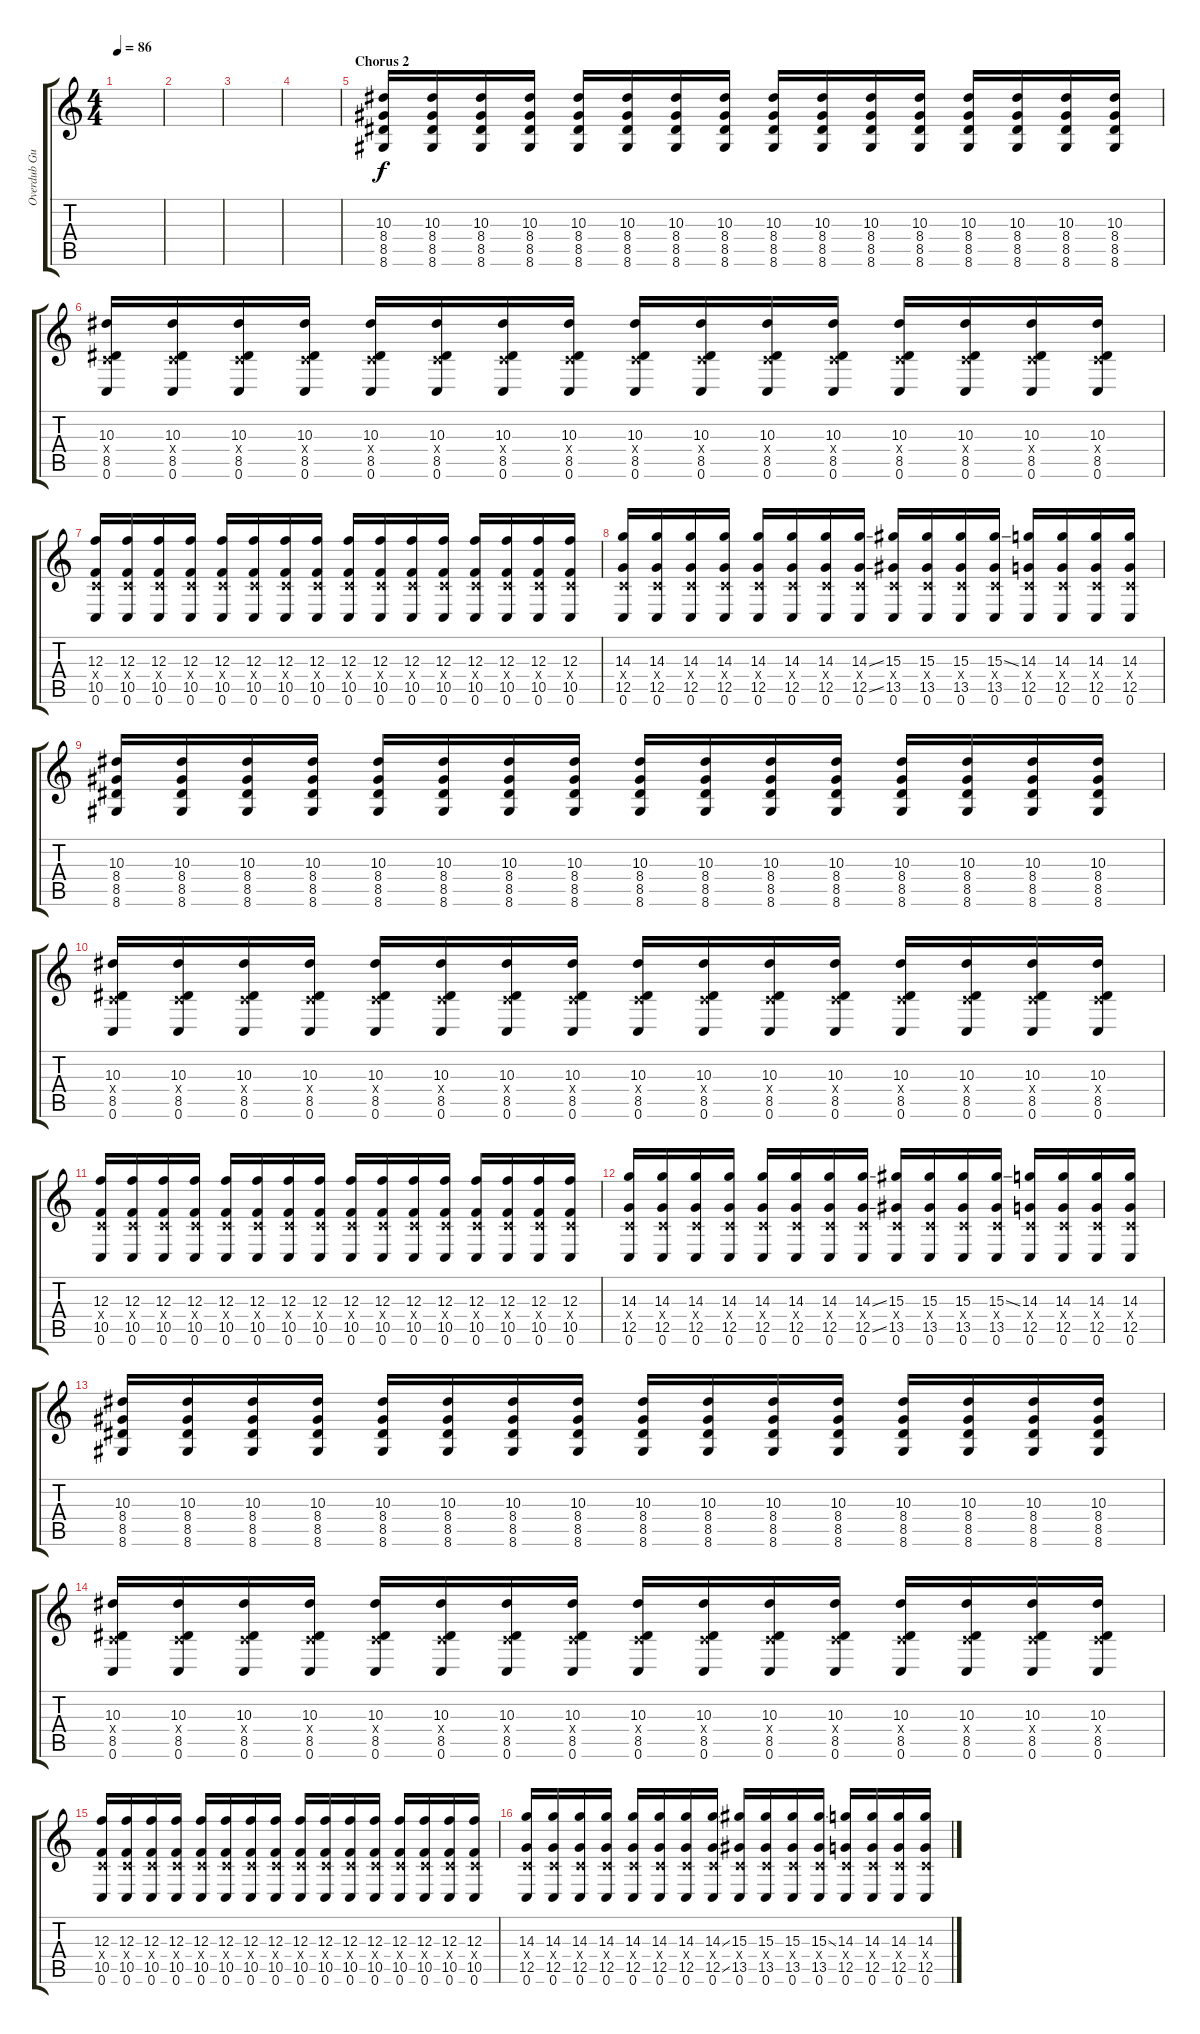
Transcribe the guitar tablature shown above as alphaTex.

\track ("Overdub Guitar (played by chino live)" "Overdub Gu") {instrument overdrivenguitar}
\staff {score tabs}
\tuning (D4 A3 F3 C3 G2 C2) {hide}
\ts (4 4)
\tempo 86
\clef g2
\ks c
|
|
|
|
\section ("" "Chorus 2")
(10.3 8.4 8.5 8.6).16 (10.3 8.4 8.5 8.6).16 (10.3 8.4 8.5 8.6).16 (10.3 8.4 8.5 8.6).16 (10.3 8.4 8.5 8.6).16 (10.3 8.4 8.5 8.6).16 (10.3 8.4 8.5 8.6).16 (10.3 8.4 8.5 8.6).16 (10.3 8.4 8.5 8.6).16 (10.3 8.4 8.5 8.6).16 (10.3 8.4 8.5 8.6).16 (10.3 8.4 8.5 8.6).16 (10.3 8.4 8.5 8.6).16 (10.3 8.4 8.5 8.6).16 (10.3 8.4 8.5 8.6).16 (10.3 8.4 8.5 8.6).16 |
(10.3 0.4{x} 8.5 0.6).16 (10.3 0.4{x} 8.5 0.6).16 (10.3 0.4{x} 8.5 0.6).16 (10.3 0.4{x} 8.5 0.6).16 (10.3 0.4{x} 8.5 0.6).16 (10.3 0.4{x} 8.5 0.6).16 (10.3 0.4{x} 8.5 0.6).16 (10.3 0.4{x} 8.5 0.6).16 (10.3 0.4{x} 8.5 0.6).16 (10.3 0.4{x} 8.5 0.6).16 (10.3 0.4{x} 8.5 0.6).16 (10.3 0.4{x} 8.5 0.6).16 (10.3 0.4{x} 8.5 0.6).16 (10.3 0.4{x} 8.5 0.6).16 (10.3 0.4{x} 8.5 0.6).16 (10.3 0.4{x} 8.5 0.6).16 |
(12.3 0.4{x} 10.5 0.6).16 (12.3 0.4{x} 10.5 0.6).16 (12.3 0.4{x} 10.5 0.6).16 (12.3 0.4{x} 10.5 0.6).16 (12.3 0.4{x} 10.5 0.6).16 (12.3 0.4{x} 10.5 0.6).16 (12.3 0.4{x} 10.5 0.6).16 (12.3 0.4{x} 10.5 0.6).16 (12.3 0.4{x} 10.5 0.6).16 (12.3 0.4{x} 10.5 0.6).16 (12.3 0.4{x} 10.5 0.6).16 (12.3 0.4{x} 10.5 0.6).16 (12.3 0.4{x} 10.5 0.6).16 (12.3 0.4{x} 10.5 0.6).16 (12.3 0.4{x} 10.5 0.6).16 (12.3 0.4{x} 10.5 0.6).16 |
(14.3 0.4{x} 12.5 0.6).16 (14.3 0.4{x} 12.5 0.6).16 (14.3 0.4{x} 12.5 0.6).16 (14.3 0.4{x} 12.5 0.6).16 (14.3 0.4{x} 12.5 0.6).16 (14.3 0.4{x} 12.5 0.6).16 (14.3 0.4{x} 12.5 0.6).16 (14.3{ss} 0.4{x} 12.5{ss} 0.6).16 (15.3 0.4{x} 13.5 0.6).16 (15.3 0.4{x} 13.5 0.6).16 (15.3 0.4{x} 13.5 0.6).16 (15.3{ss} 0.4{x} 13.5 0.6).16 (14.3 0.4{x} 12.5 0.6).16 (14.3 0.4{x} 12.5 0.6).16 (14.3 0.4{x} 12.5 0.6).16 (14.3 0.4{x} 12.5 0.6).16 |
(10.3 8.4 8.5 8.6).16 (10.3 8.4 8.5 8.6).16 (10.3 8.4 8.5 8.6).16 (10.3 8.4 8.5 8.6).16 (10.3 8.4 8.5 8.6).16 (10.3 8.4 8.5 8.6).16 (10.3 8.4 8.5 8.6).16 (10.3 8.4 8.5 8.6).16 (10.3 8.4 8.5 8.6).16 (10.3 8.4 8.5 8.6).16 (10.3 8.4 8.5 8.6).16 (10.3 8.4 8.5 8.6).16 (10.3 8.4 8.5 8.6).16 (10.3 8.4 8.5 8.6).16 (10.3 8.4 8.5 8.6).16 (10.3 8.4 8.5 8.6).16 |
(10.3 0.4{x} 8.5 0.6).16 (10.3 0.4{x} 8.5 0.6).16 (10.3 0.4{x} 8.5 0.6).16 (10.3 0.4{x} 8.5 0.6).16 (10.3 0.4{x} 8.5 0.6).16 (10.3 0.4{x} 8.5 0.6).16 (10.3 0.4{x} 8.5 0.6).16 (10.3 0.4{x} 8.5 0.6).16 (10.3 0.4{x} 8.5 0.6).16 (10.3 0.4{x} 8.5 0.6).16 (10.3 0.4{x} 8.5 0.6).16 (10.3 0.4{x} 8.5 0.6).16 (10.3 0.4{x} 8.5 0.6).16 (10.3 0.4{x} 8.5 0.6).16 (10.3 0.4{x} 8.5 0.6).16 (10.3 0.4{x} 8.5 0.6).16 |
(12.3 0.4{x} 10.5 0.6).16 (12.3 0.4{x} 10.5 0.6).16 (12.3 0.4{x} 10.5 0.6).16 (12.3 0.4{x} 10.5 0.6).16 (12.3 0.4{x} 10.5 0.6).16 (12.3 0.4{x} 10.5 0.6).16 (12.3 0.4{x} 10.5 0.6).16 (12.3 0.4{x} 10.5 0.6).16 (12.3 0.4{x} 10.5 0.6).16 (12.3 0.4{x} 10.5 0.6).16 (12.3 0.4{x} 10.5 0.6).16 (12.3 0.4{x} 10.5 0.6).16 (12.3 0.4{x} 10.5 0.6).16 (12.3 0.4{x} 10.5 0.6).16 (12.3 0.4{x} 10.5 0.6).16 (12.3 0.4{x} 10.5 0.6).16 |
(14.3 0.4{x} 12.5 0.6).16 (14.3 0.4{x} 12.5 0.6).16 (14.3 0.4{x} 12.5 0.6).16 (14.3 0.4{x} 12.5 0.6).16 (14.3 0.4{x} 12.5 0.6).16 (14.3 0.4{x} 12.5 0.6).16 (14.3 0.4{x} 12.5 0.6).16 (14.3{ss} 0.4{x} 12.5{ss} 0.6).16 (15.3 0.4{x} 13.5 0.6).16 (15.3 0.4{x} 13.5 0.6).16 (15.3 0.4{x} 13.5 0.6).16 (15.3{ss} 0.4{x} 13.5 0.6).16 (14.3 0.4{x} 12.5 0.6).16 (14.3 0.4{x} 12.5 0.6).16 (14.3 0.4{x} 12.5 0.6).16 (14.3 0.4{x} 12.5 0.6).16 |
(10.3 8.4 8.5 8.6).16 (10.3 8.4 8.5 8.6).16 (10.3 8.4 8.5 8.6).16 (10.3 8.4 8.5 8.6).16 (10.3 8.4 8.5 8.6).16 (10.3 8.4 8.5 8.6).16 (10.3 8.4 8.5 8.6).16 (10.3 8.4 8.5 8.6).16 (10.3 8.4 8.5 8.6).16 (10.3 8.4 8.5 8.6).16 (10.3 8.4 8.5 8.6).16 (10.3 8.4 8.5 8.6).16 (10.3 8.4 8.5 8.6).16 (10.3 8.4 8.5 8.6).16 (10.3 8.4 8.5 8.6).16 (10.3 8.4 8.5 8.6).16 |
(10.3 0.4{x} 8.5 0.6).16 (10.3 0.4{x} 8.5 0.6).16 (10.3 0.4{x} 8.5 0.6).16 (10.3 0.4{x} 8.5 0.6).16 (10.3 0.4{x} 8.5 0.6).16 (10.3 0.4{x} 8.5 0.6).16 (10.3 0.4{x} 8.5 0.6).16 (10.3 0.4{x} 8.5 0.6).16 (10.3 0.4{x} 8.5 0.6).16 (10.3 0.4{x} 8.5 0.6).16 (10.3 0.4{x} 8.5 0.6).16 (10.3 0.4{x} 8.5 0.6).16 (10.3 0.4{x} 8.5 0.6).16 (10.3 0.4{x} 8.5 0.6).16 (10.3 0.4{x} 8.5 0.6).16 (10.3 0.4{x} 8.5 0.6).16 |
(12.3 0.4{x} 10.5 0.6).16 (12.3 0.4{x} 10.5 0.6).16 (12.3 0.4{x} 10.5 0.6).16 (12.3 0.4{x} 10.5 0.6).16 (12.3 0.4{x} 10.5 0.6).16 (12.3 0.4{x} 10.5 0.6).16 (12.3 0.4{x} 10.5 0.6).16 (12.3 0.4{x} 10.5 0.6).16 (12.3 0.4{x} 10.5 0.6).16 (12.3 0.4{x} 10.5 0.6).16 (12.3 0.4{x} 10.5 0.6).16 (12.3 0.4{x} 10.5 0.6).16 (12.3 0.4{x} 10.5 0.6).16 (12.3 0.4{x} 10.5 0.6).16 (12.3 0.4{x} 10.5 0.6).16 (12.3 0.4{x} 10.5 0.6).16 |
(14.3 0.4{x} 12.5 0.6).16 (14.3 0.4{x} 12.5 0.6).16 (14.3 0.4{x} 12.5 0.6).16 (14.3 0.4{x} 12.5 0.6).16 (14.3 0.4{x} 12.5 0.6).16 (14.3 0.4{x} 12.5 0.6).16 (14.3 0.4{x} 12.5 0.6).16 (14.3{ss} 0.4{x} 12.5{ss} 0.6).16 (15.3 0.4{x} 13.5 0.6).16 (15.3 0.4{x} 13.5 0.6).16 (15.3 0.4{x} 13.5 0.6).16 (15.3{ss} 0.4{x} 13.5 0.6).16 (14.3 0.4{x} 12.5 0.6).16 (14.3 0.4{x} 12.5 0.6).16 (14.3 0.4{x} 12.5 0.6).16 (14.3 0.4{x} 12.5 0.6).16
